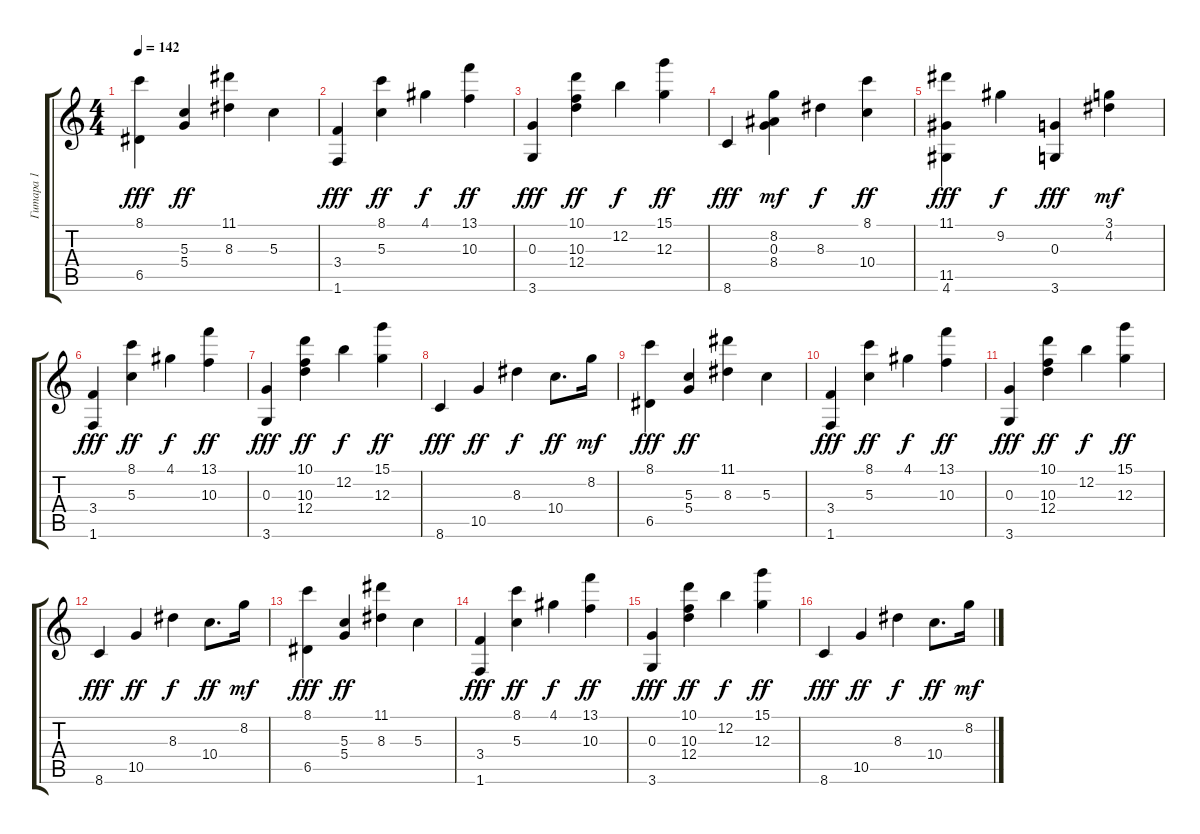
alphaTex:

\track ("Гитара 1" "Гитара 1") {instrument acousticguitarsteel}
\staff {score tabs}
\tuning (E4 B3 G3 D3 A2 E2) {hide}
\ts (4 4)
\tempo 142
\clef g2
\ks c
(8.1 6.5).4{dy fff} (5.3 5.4).4{dy ff} (11.1 8.3).4 5.3.4 |
(3.4 1.6).4{dy fff} (8.1 5.3).4{dy ff} 4.1.4{dy f} (13.1 10.3).4{dy ff} |
(0.3 3.6).4{dy fff} (10.1 10.3 12.4).4{dy ff} 12.2.4{dy f} (15.1 12.3).4{dy ff} |
8.6.4{dy fff} (8.2 0.3 8.4).4{dy mf} 8.3.4{dy f} (8.1 10.4).4{dy ff} |
(11.1 11.5 4.6).4{dy fff} 9.2.4{dy f} (0.3 3.6).4{dy fff} (3.1 4.2).4{dy mf} |
(3.4 1.6).4{dy fff} (8.1 5.3).4{dy ff} 4.1.4{dy f} (13.1 10.3).4{dy ff} |
(0.3 3.6).4{dy fff} (10.1 10.3 12.4).4{dy ff} 12.2.4{dy f} (15.1 12.3).4{dy ff} |
8.6.4{dy fff} 10.5.4{dy ff} 8.3.4{dy f} 10.4.8{d dy ff} 8.2.16{dy mf} |
(8.1 6.5).4{dy fff} (5.3 5.4).4{dy ff} (11.1 8.3).4 5.3.4 |
(3.4 1.6).4{dy fff} (8.1 5.3).4{dy ff} 4.1.4{dy f} (13.1 10.3).4{dy ff} |
(0.3 3.6).4{dy fff} (10.1 10.3 12.4).4{dy ff} 12.2.4{dy f} (15.1 12.3).4{dy ff} |
8.6.4{dy fff} 10.5.4{dy ff} 8.3.4{dy f} 10.4.8{d dy ff} 8.2.16{dy mf} |
(8.1 6.5).4{dy fff} (5.3 5.4).4{dy ff} (11.1 8.3).4 5.3.4 |
(3.4 1.6).4{dy fff} (8.1 5.3).4{dy ff} 4.1.4{dy f} (13.1 10.3).4{dy ff} |
(0.3 3.6).4{dy fff} (10.1 10.3 12.4).4{dy ff} 12.2.4{dy f} (15.1 12.3).4{dy ff} |
8.6.4{dy fff} 10.5.4{dy ff} 8.3.4{dy f} 10.4.8{d dy ff} 8.2.16{dy mf}
